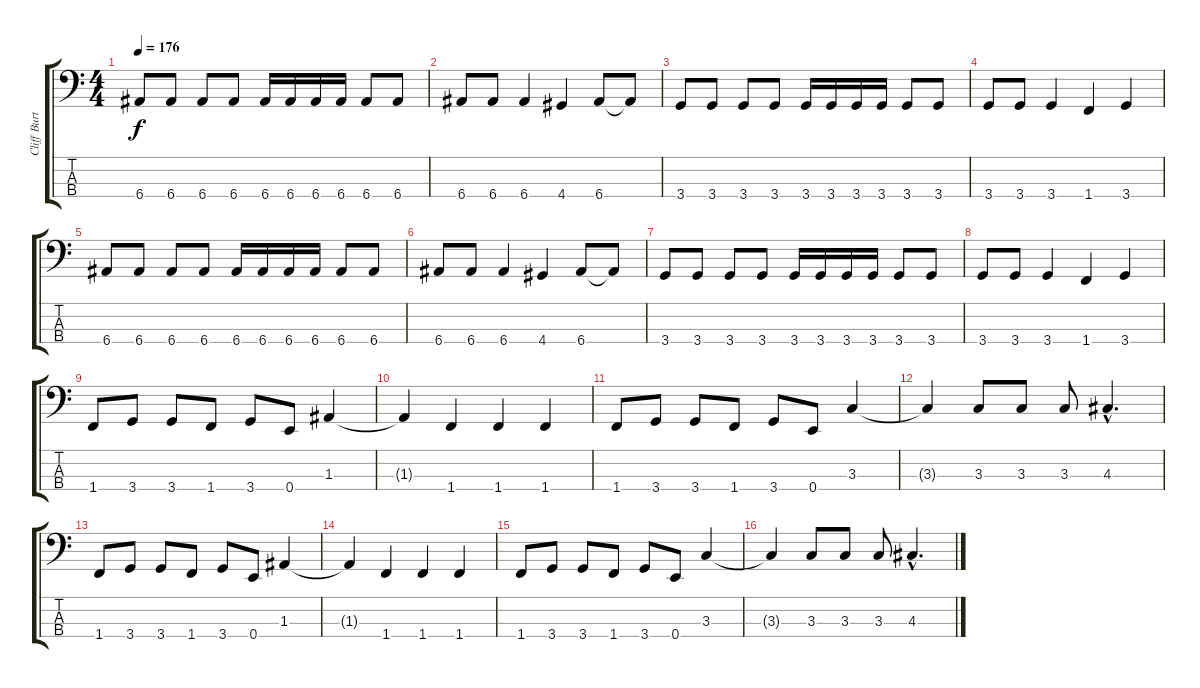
\track ("Cliff Burton" "Cliff Burt") {instrument electricbasspick}
\staff {score tabs}
\tuning (G2 D2 A1 E1) {hide}
\ts (4 4)
\tempo 176
\clef f4
\ks c
6.4.8{dy f} 6.4.8 6.4.8 6.4.8 6.4.16 6.4.16 6.4.16 6.4.16 6.4.8 6.4.8 |
6.4.8 6.4.8 6.4.4 4.4.4 6.4.8 6.4{t}.8 |
3.4.8 3.4.8 3.4.8 3.4.8 3.4.16 3.4.16 3.4.16 3.4.16 3.4.8 3.4.8 |
3.4.8 3.4.8 3.4.4 1.4.4 3.4.4 |
6.4.8 6.4.8 6.4.8 6.4.8 6.4.16 6.4.16 6.4.16 6.4.16 6.4.8 6.4.8 |
6.4.8 6.4.8 6.4.4 4.4.4 6.4.8 6.4{t}.8 |
3.4.8 3.4.8 3.4.8 3.4.8 3.4.16 3.4.16 3.4.16 3.4.16 3.4.8 3.4.8 |
3.4.8 3.4.8 3.4.4 1.4.4 3.4.4 |
1.4.8 3.4.8 3.4.8 1.4.8 3.4.8 0.4.8 1.3.4 |
1.3{t}.4 1.4.4 1.4.4 1.4.4 |
1.4.8 3.4.8 3.4.8 1.4.8 3.4.8 0.4.8 3.3.4 |
3.3{t}.4 3.3.8 3.3.8 3.3.8 4.3{hac}.4{d} |
1.4.8 3.4.8 3.4.8 1.4.8 3.4.8 0.4.8 1.3.4 |
1.3{t}.4 1.4.4 1.4.4 1.4.4 |
1.4.8 3.4.8 3.4.8 1.4.8 3.4.8 0.4.8 3.3.4 |
3.3{t}.4 3.3.8 3.3.8 3.3.8 4.3{hac}.4{d}
